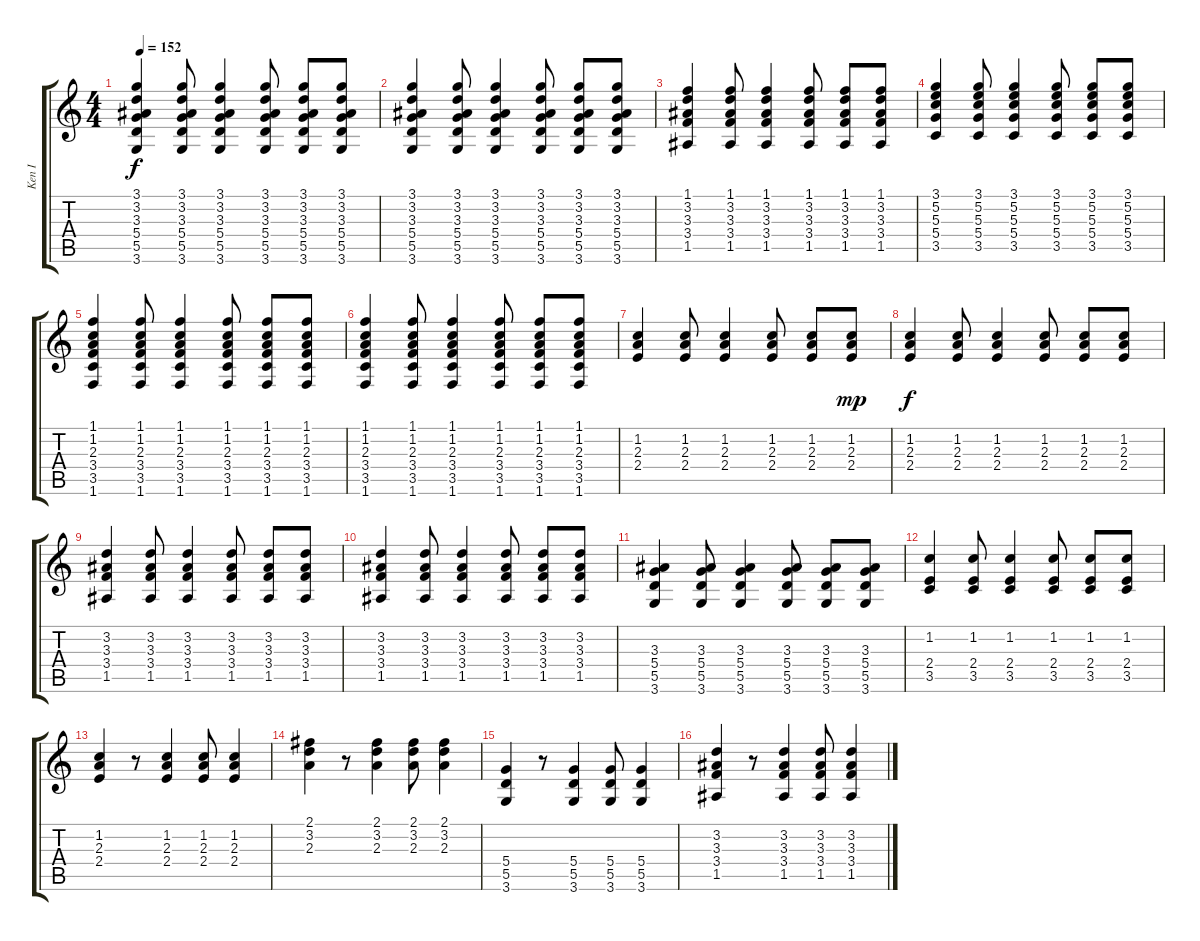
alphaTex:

\track ("Ken I" "Ken I") {instrument overdrivenguitar}
\staff {score tabs}
\tuning (E4 B3 G3 D3 A2 E2) {hide}
\ts (4 4)
\tempo 152
\clef g2
\ks c
(3.1 3.2 3.3 5.4 5.5 3.6).4{dy f} (3.1 3.2 3.3 5.4 5.5 3.6).8 (3.1 3.2 3.3 5.4 5.5 3.6).4 (3.1 3.2 3.3 5.4 5.5 3.6).8 (3.1 3.2 3.3 5.4 5.5 3.6).8 (3.1 3.2 3.3 5.4 5.5 3.6).8 |
(3.1 3.2 3.3 5.4 5.5 3.6).4 (3.1 3.2 3.3 5.4 5.5 3.6).8 (3.1 3.2 3.3 5.4 5.5 3.6).4 (3.1 3.2 3.3 5.4 5.5 3.6).8 (3.1 3.2 3.3 5.4 5.5 3.6).8 (3.1 3.2 3.3 5.4 5.5 3.6).8 |
(1.1 3.2 3.3 3.4 1.5).4 (1.1 3.2 3.3 3.4 1.5).8 (1.1 3.2 3.3 3.4 1.5).4 (1.1 3.2 3.3 3.4 1.5).8 (1.1 3.2 3.3 3.4 1.5).8 (1.1 3.2 3.3 3.4 1.5).8 |
(3.1 5.2 5.3 5.4 3.5).4 (3.1 5.2 5.3 5.4 3.5).8 (3.1 5.2 5.3 5.4 3.5).4 (3.1 5.2 5.3 5.4 3.5).8 (3.1 5.2 5.3 5.4 3.5).8 (3.1 5.2 5.3 5.4 3.5).8 |
(1.1 1.2 2.3 3.4 3.5 1.6).4 (1.1 1.2 2.3 3.4 3.5 1.6).8 (1.1 1.2 2.3 3.4 3.5 1.6).4 (1.1 1.2 2.3 3.4 3.5 1.6).8 (1.1 1.2 2.3 3.4 3.5 1.6).8 (1.1 1.2 2.3 3.4 3.5 1.6).8 |
(1.1 1.2 2.3 3.4 3.5 1.6).4 (1.1 1.2 2.3 3.4 3.5 1.6).8 (1.1 1.2 2.3 3.4 3.5 1.6).4 (1.1 1.2 2.3 3.4 3.5 1.6).8 (1.1 1.2 2.3 3.4 3.5 1.6).8 (1.1 1.2 2.3 3.4 3.5 1.6).8 |
(1.2 2.3 2.4).4 (1.2 2.3 2.4).8 (1.2 2.3 2.4).4 (1.2 2.3 2.4).8 (1.2 2.3 2.4).8 (1.2 2.3 2.4).8{dy mp} |
(1.2 2.3 2.4).4{dy f} (1.2 2.3 2.4).8 (1.2 2.3 2.4).4 (1.2 2.3 2.4).8 (1.2 2.3 2.4).8 (1.2 2.3 2.4).8 |
(3.2 3.3 3.4 1.5).4 (3.2 3.3 3.4 1.5).8 (3.2 3.3 3.4 1.5).4 (3.2 3.3 3.4 1.5).8 (3.2 3.3 3.4 1.5).8 (3.2 3.3 3.4 1.5).8 |
(3.2 3.3 3.4 1.5).4 (3.2 3.3 3.4 1.5).8 (3.2 3.3 3.4 1.5).4 (3.2 3.3 3.4 1.5).8 (3.2 3.3 3.4 1.5).8 (3.2 3.3 3.4 1.5).8 |
(3.3 5.4 5.5 3.6).4 (3.3 5.4 5.5 3.6).8 (3.3 5.4 5.5 3.6).4 (3.3 5.4 5.5 3.6).8 (3.3 5.4 5.5 3.6).8 (3.3 5.4 5.5 3.6).8 |
(1.2 2.4 3.5).4 (1.2 2.4 3.5).8 (1.2 2.4 3.5).4 (1.2 2.4 3.5).8 (1.2 2.4 3.5).8 (1.2 2.4 3.5).8 |
(1.2 2.3 2.4).4 r.8 (1.2 2.3 2.4).4 (1.2 2.3 2.4).8 (1.2 2.3 2.4).4 |
(2.1 3.2 2.3).4 r.8 (2.1 3.2 2.3).4 (2.1 3.2 2.3).8 (2.1 3.2 2.3).4 |
(5.4 5.5 3.6).4 r.8 (5.4 5.5 3.6).4 (5.4 5.5 3.6).8 (5.4 5.5 3.6).4 |
(3.2 3.3 3.4 1.5).4 r.8 (3.2 3.3 3.4 1.5).4 (3.2 3.3 3.4 1.5).8 (3.2 3.3 3.4 1.5).4
